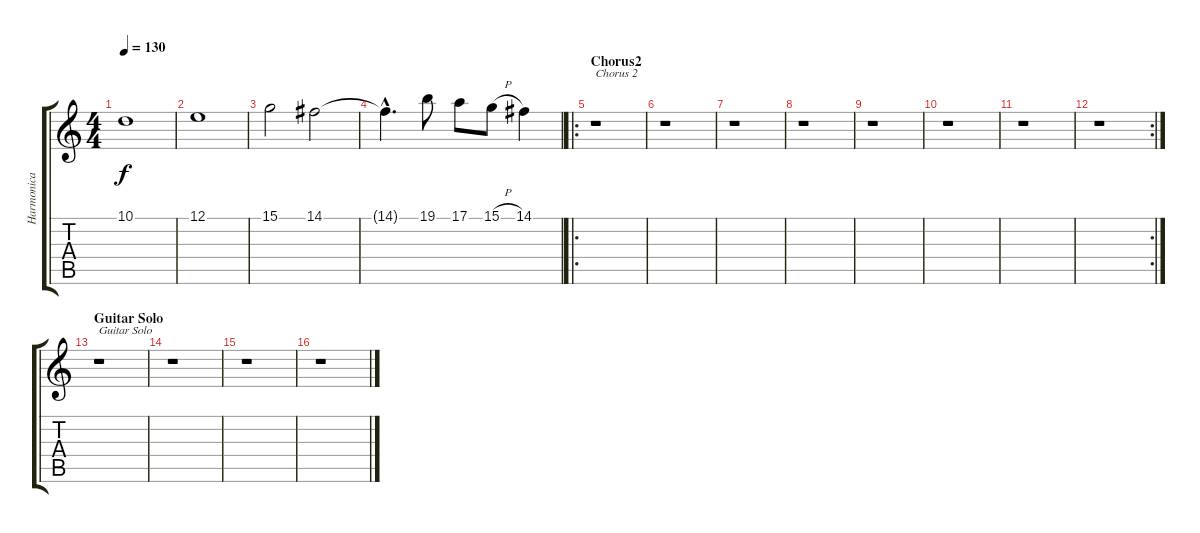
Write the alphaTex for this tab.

\track ("Harmonica" "Harmonica") {instrument harmonica}
\staff {score tabs}
\tuning (E4 B3 G3 D3 A2 E2) {hide}
\ts (4 4)
\tempo 130
\clef g2
\ks c
10.1.1{dy f} |
12.1.1 |
15.1.2 14.1.2 |
14.1{hac t}.4{d} 19.1.8 17.1.8 15.1{h}.8 14.1.4 |
\ro
\section ("" "Chorus2")
r.1{txt "Chorus 2"} |
r.1 |
r.1 |
r.1 |
r.1 |
r.1 |
r.1 |
\rc 2
r.1 |
\section ("" "Guitar Solo")
r.1{txt "Guitar Solo"} |
r.1 |
r.1 |
r.1
